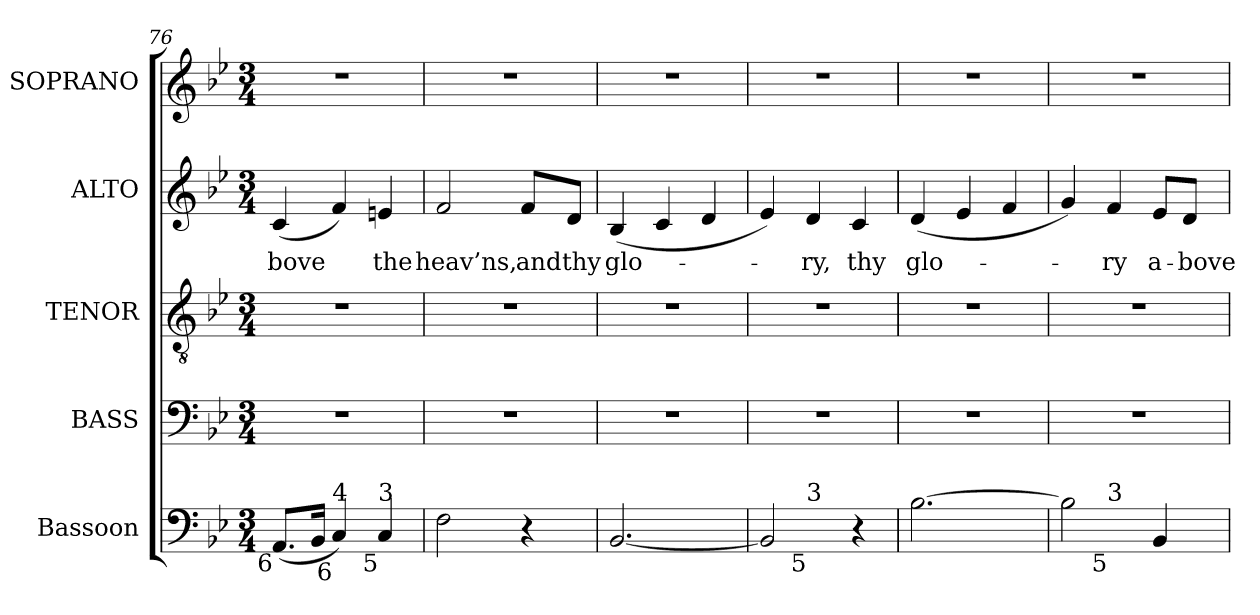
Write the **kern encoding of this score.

**kern	**kern	**kern	**kern	**text	**kern
*part5	*part4	*part3	*part2	*part2	*part1
*staff5	*staff4	*staff3	*staff2	*staff2	*staff1
*I"Bassoon	*I"BASS	*I"TENOR	*I"ALTO	*	*I"SOPRANO
*I'Bsn.	*I'B.	*I'T.	*I'A.	*	*I'S.
*clefF4	*clefF4	*clefGv2	*clefG2	*	*clefG2
*	*	*ITrd7c12	*	*	*
*k[b-e-]	*k[b-e-]	*k[b-e-]	*k[b-e-]	*	*k[b-e-]
*B-:	*B-:	*B-:	*B-:	*	*B-:
*M3/4	*M3/4	*M3/4	*M3/4	*	*M3/4
=76	=76	=76	=76	=76	=76
!	!LO:N:vis=1	!LO:N:vis=1	!	!	!
!LO:TX:b:rj:t=6	!	!	!	!	!
!	!	!	!	!LO:LY:b:color=#000000	!LO:N:vis=1
(8.AAi/L	2.r	2.r	(4ci/	-bove	2.r
16BB-i/Jk	.	.	.	.	.
!LO:TX:b:rj:t=6	!	!	!	!	!
!LO:TX:t=4	!	!	!	!	!
4Ci/)	.	.	4fi/)	.	.
!LO:TX:b:rj:t=5	!	!	!	!	!
!LO:TX:t=3	!	!	!	!	!
!	!	!	!	!LO:LY:b:color=#000000	!
4Ci/	.	.	4eni/	the	.
=77	=77	=77	=77	=77	=77
!	!LO:N:vis=1	!LO:N:vis=1	!	!	!
!	!	!	!	!LO:LY:b:color=#000000	!LO:N:vis=1
2Fi\	2.r	2.r	2fi/	heav’ns,	2.r
!	!	!	!	!LO:LY:b:color=#000000	!
4r	.	.	8fi/L	and	.
!	!	!	!	!LO:LY:b:color=#000000	!
.	.	.	8di/J	thy	.
=78	=78	=78	=78	=78	=78
!	!LO:N:vis=1	!LO:N:vis=1	!	!	!
!	!	!	!	!LO:LY:b:color=#000000	!LO:N:vis=1
[2.BB-i/	2.r	2.r	(4B-i/	glo-	2.r
.	.	.	4ci/	.	.
.	.	.	4di/	.	.
=79	=79	=79	=79	=79	=79
!LO:TX:b:rj:t=6	!	!	!	!	!
!LO:TX:t=4	!	!	!	!	!
!	!LO:N:vis=1	!LO:N:vis=1	!	!	!LO:N:vis=1
*^	*	*	*	*	*
2BB-i/]	4ryy	2.r	2.r	4e-i/)	.	2.r
!	!LO:TX:b:rj:t=5	!	!	!	!	!
!	!LO:TX:t=3	!	!	!	!	!
!	!	!	!	!	!LO:LY:b:color=#000000	!
.	2ryy	.	.	4di/	-ry,	.
!	!	!	!	!	!LO:LY:b:color=#000000	!
4r	.	.	.	4ci/	thy	.
=80	=80	=80	=80	=80	=80	=80
!	!	!LO:N:vis=1	!LO:N:vis=1	!	!	!
*v	*v	*	*	*	*	*
*^	*	*	*	*	*
!	!	!	!	!	!LO:LY:b:color=#000000	!LO:N:vis=1
*v	*v	*	*	*	*	*
[2.B-i\	2.r	2.r	(4di/	glo-	2.r
.	.	.	4e-i/	.	.
.	.	.	4fi/	.	.
=81	=81	=81	=81	=81	=81
!LO:TX:b:rj:t=6	!	!	!	!	!
!LO:TX:t=4	!	!	!	!	!
!	!LO:N:vis=1	!LO:N:vis=1	!	!	!LO:N:vis=1
*^	*	*	*	*	*
2B-i\]	4ryy	2.r	2.r	4gi/)	.	2.r
!	!LO:TX:b:rj:t=5	!	!	!	!	!
!	!LO:TX:t=3	!	!	!	!	!
!	!	!	!	!	!LO:LY:b:color=#000000	!
.	2ryy	.	.	4fi/	-ry	.
!	!	!	!	!	!LO:LY:b:color=#000000	!
4BB-i/	.	.	.	8e-i/L	a-	.
!	!	!	!	!	!LO:LY:b:color=#000000	!
.	.	.	.	8di/J	-bove	.
*v	*v	*	*	*	*	*
=	=	=	=	=	=
*-	*-	*-	*-	*-	*-
